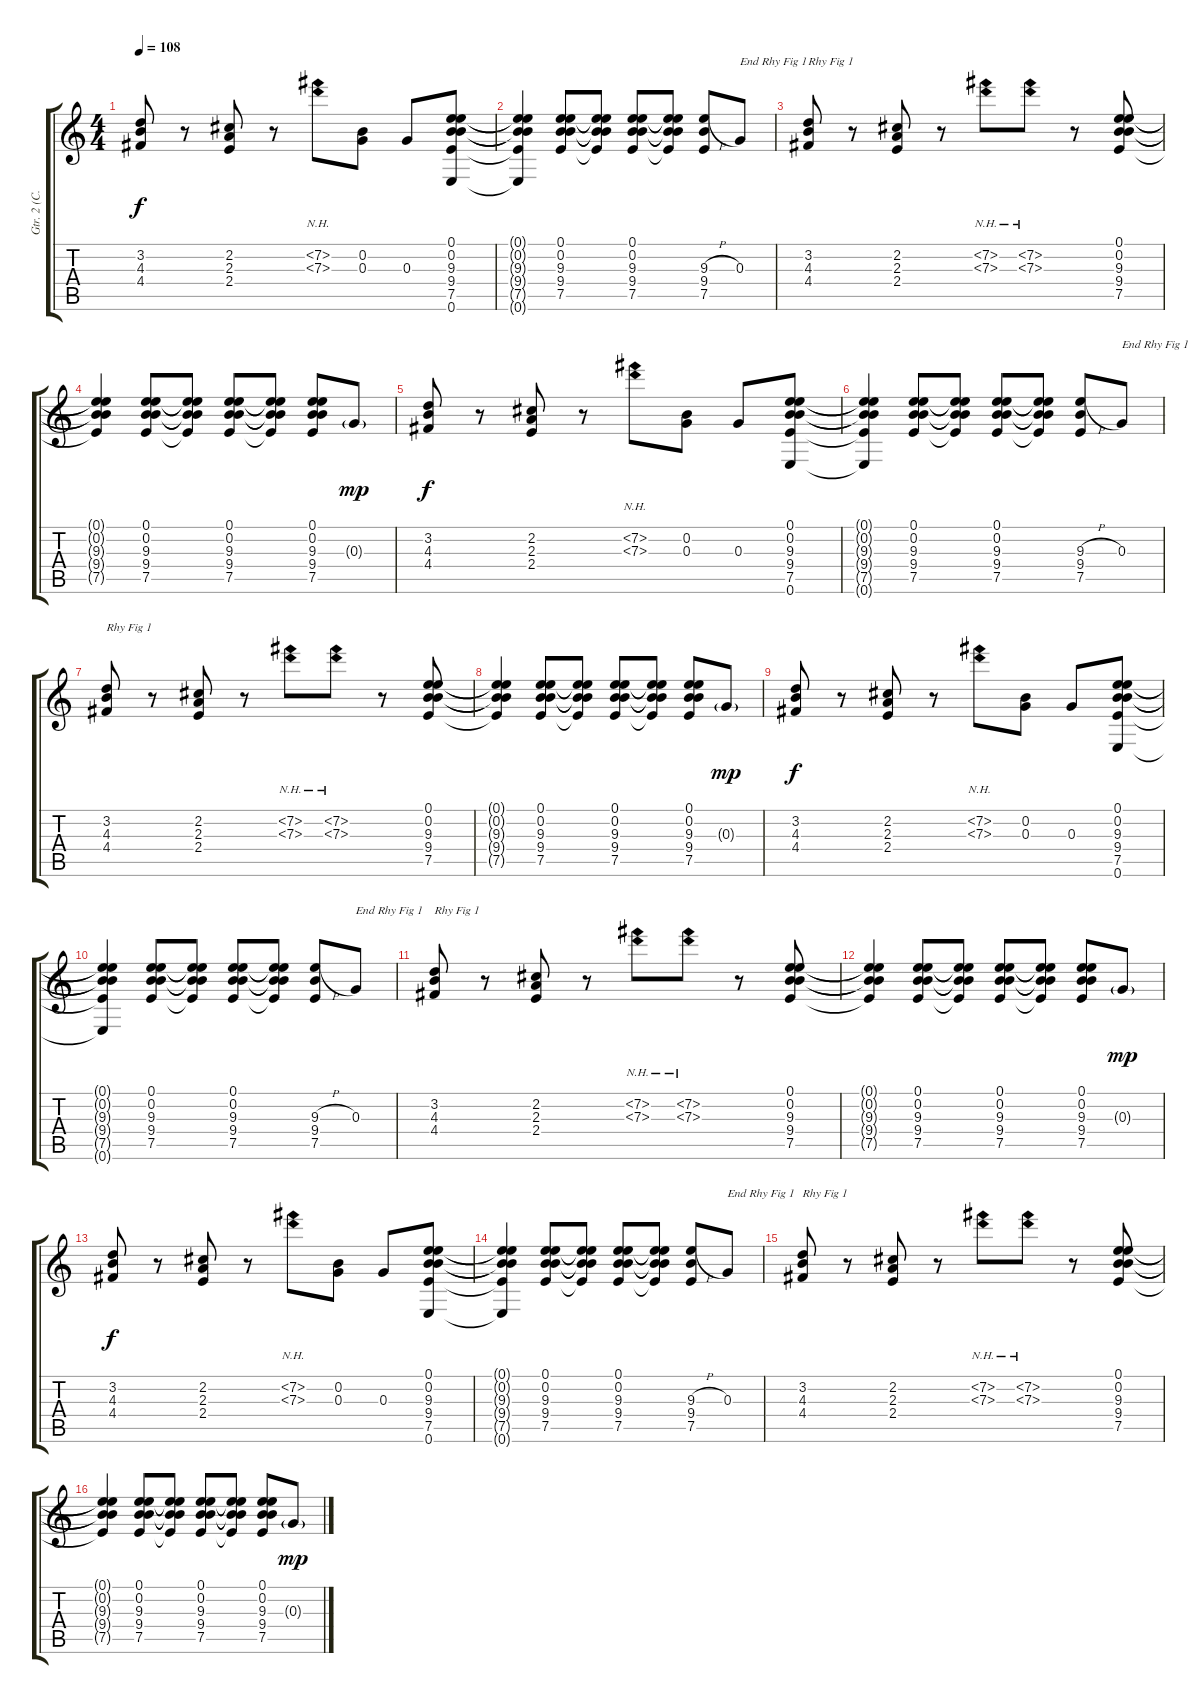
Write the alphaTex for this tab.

\track ("Gtr. 2 (C. Hynde)" "Gtr. 2 (C.") {instrument electricguitarclean}
\staff {score tabs}
\tuning (E4 B3 G3 D3 A2 E2) {hide}
\ts (4 4)
\tempo 108
\clef g2
\ks c
(3.2 4.3 4.4).8{dy f} r.8 (2.2 2.3 2.4).8 r.8 (7.2{nh} 7.3{nh}).8 (0.2 0.3).8 0.3.8 (0.1 0.2 9.3 9.4 7.5 0.6).8 |
(0.1{t} 0.2{t} 9.3{t} 9.4{t} 7.5{t} 0.6{t}).4 (0.1 0.2 9.3 9.4 7.5).8 (0.1{t} 0.2{t} 9.3{t} 9.4{t} 7.5{t}).8 (0.1 0.2 9.3 9.4 7.5).8 (0.1{t} 0.2{t} 9.3{t} 9.4{t} 7.5{t}).8 (9.3{h} 9.4 7.5).8 0.3.8{txt "End Rhy Fig 1"} |
(3.2 4.3 4.4).8{txt "Rhy Fig 1"} r.8 (2.2 2.3 2.4).8 r.8 (7.2{nh} 7.3{nh}).8 (7.2{nh} 7.3{nh}).8 r.8 (0.1 0.2 9.3 9.4 7.5).8 |
(0.1{t} 0.2{t} 9.3{t} 9.4{t} 7.5{t}).4 (0.1 0.2 9.3 9.4 7.5).8 (0.1{t} 0.2{t} 9.3{t} 9.4{t} 7.5{t}).8 (0.1 0.2 9.3 9.4 7.5).8 (0.1{t} 0.2{t} 9.3{t} 9.4{t} 7.5{t}).8 (0.1 0.2 9.3 9.4 7.5).8 0.3{g}.8{dy mp} |
(3.2 4.3 4.4).8{dy f} r.8 (2.2 2.3 2.4).8 r.8 (7.2{nh} 7.3{nh}).8 (0.2 0.3).8 0.3.8 (0.1 0.2 9.3 9.4 7.5 0.6).8 |
(0.1{t} 0.2{t} 9.3{t} 9.4{t} 7.5{t} 0.6{t}).4 (0.1 0.2 9.3 9.4 7.5).8 (0.1{t} 0.2{t} 9.3{t} 9.4{t} 7.5{t}).8 (0.1 0.2 9.3 9.4 7.5).8 (0.1{t} 0.2{t} 9.3{t} 9.4{t} 7.5{t}).8 (9.3{h} 9.4 7.5).8 0.3.8{txt "End Rhy Fig 1"} |
(3.2 4.3 4.4).8{txt "Rhy Fig 1"} r.8 (2.2 2.3 2.4).8 r.8 (7.2{nh} 7.3{nh}).8 (7.2{nh} 7.3{nh}).8 r.8 (0.1 0.2 9.3 9.4 7.5).8 |
(0.1{t} 0.2{t} 9.3{t} 9.4{t} 7.5{t}).4 (0.1 0.2 9.3 9.4 7.5).8 (0.1{t} 0.2{t} 9.3{t} 9.4{t} 7.5{t}).8 (0.1 0.2 9.3 9.4 7.5).8 (0.1{t} 0.2{t} 9.3{t} 9.4{t} 7.5{t}).8 (0.1 0.2 9.3 9.4 7.5).8 0.3{g}.8{dy mp} |
(3.2 4.3 4.4).8{dy f} r.8 (2.2 2.3 2.4).8 r.8 (7.2{nh} 7.3{nh}).8 (0.2 0.3).8 0.3.8 (0.1 0.2 9.3 9.4 7.5 0.6).8 |
(0.1{t} 0.2{t} 9.3{t} 9.4{t} 7.5{t} 0.6{t}).4 (0.1 0.2 9.3 9.4 7.5).8 (0.1{t} 0.2{t} 9.3{t} 9.4{t} 7.5{t}).8 (0.1 0.2 9.3 9.4 7.5).8 (0.1{t} 0.2{t} 9.3{t} 9.4{t} 7.5{t}).8 (9.3{h} 9.4 7.5).8 0.3.8{txt "End Rhy Fig 1"} |
(3.2 4.3 4.4).8{txt "Rhy Fig 1"} r.8 (2.2 2.3 2.4).8 r.8 (7.2{nh} 7.3{nh}).8 (7.2{nh} 7.3{nh}).8 r.8 (0.1 0.2 9.3 9.4 7.5).8 |
(0.1{t} 0.2{t} 9.3{t} 9.4{t} 7.5{t}).4 (0.1 0.2 9.3 9.4 7.5).8 (0.1{t} 0.2{t} 9.3{t} 9.4{t} 7.5{t}).8 (0.1 0.2 9.3 9.4 7.5).8 (0.1{t} 0.2{t} 9.3{t} 9.4{t} 7.5{t}).8 (0.1 0.2 9.3 9.4 7.5).8 0.3{g}.8{dy mp} |
(3.2 4.3 4.4).8{dy f} r.8 (2.2 2.3 2.4).8 r.8 (7.2{nh} 7.3{nh}).8 (0.2 0.3).8 0.3.8 (0.1 0.2 9.3 9.4 7.5 0.6).8 |
(0.1{t} 0.2{t} 9.3{t} 9.4{t} 7.5{t} 0.6{t}).4 (0.1 0.2 9.3 9.4 7.5).8 (0.1{t} 0.2{t} 9.3{t} 9.4{t} 7.5{t}).8 (0.1 0.2 9.3 9.4 7.5).8 (0.1{t} 0.2{t} 9.3{t} 9.4{t} 7.5{t}).8 (9.3{h} 9.4 7.5).8 0.3.8{txt "End Rhy Fig 1"} |
(3.2 4.3 4.4).8{txt "Rhy Fig 1"} r.8 (2.2 2.3 2.4).8 r.8 (7.2{nh} 7.3{nh}).8 (7.2{nh} 7.3{nh}).8 r.8 (0.1 0.2 9.3 9.4 7.5).8 |
(0.1{t} 0.2{t} 9.3{t} 9.4{t} 7.5{t}).4 (0.1 0.2 9.3 9.4 7.5).8 (0.1{t} 0.2{t} 9.3{t} 9.4{t} 7.5{t}).8 (0.1 0.2 9.3 9.4 7.5).8 (0.1{t} 0.2{t} 9.3{t} 9.4{t} 7.5{t}).8 (0.1 0.2 9.3 9.4 7.5).8 0.3{g}.8{dy mp}
